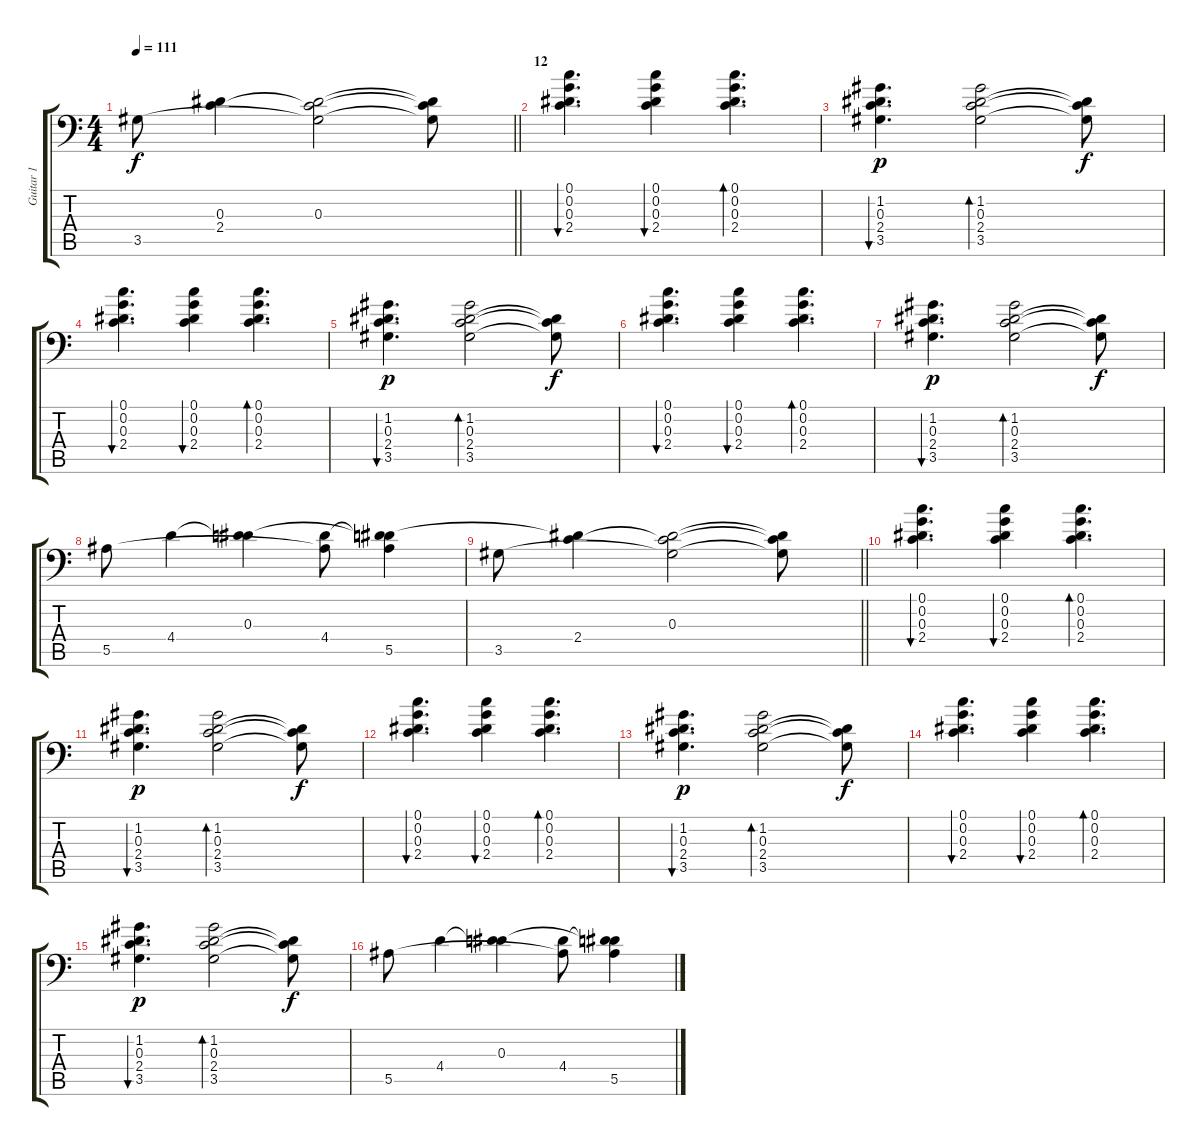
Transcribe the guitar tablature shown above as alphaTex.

\track ("Guitar 1" "Guitar 1") {instrument acousticguitarsteel}
\staff {score tabs}
\tuning (C4 G3 Eb3 Bb2 F2 Bb1) {hide}
\ts (4 4)
\tempo 111
\clef f4
\barLineRight lightlight
\ks c
3.5.8{dy f} (0.3{t} 2.4).4 (0.3 2.4{t} 3.5{t}).2 (0.3{t} 2.4{t} 3.5{t}).8 |
\section ("" "12")
(0.1 0.2 0.3 2.4).4{d bu 60} (0.1 0.2 0.3 2.4).4{bu 60} (0.1 0.2 0.3 2.4).4{d bd 60} |
(1.2 0.3 2.4 3.5).4{d bu 60 dy p} (1.2 0.3 2.4 3.5).2{bd 60} (0.3{t} 2.4{t} 3.5{t}).8{dy f} |
(0.1 0.2 0.3 2.4).4{d bu 60} (0.1 0.2 0.3 2.4).4{bu 60} (0.1 0.2 0.3 2.4).4{d bd 60} |
(1.2 0.3 2.4 3.5).4{d bu 60 dy p} (1.2 0.3 2.4 3.5).2{bd 60} (0.3{t} 2.4{t} 3.5{t}).8{dy f} |
(0.1 0.2 0.3 2.4).4{d bu 60} (0.1 0.2 0.3 2.4).4{bu 60} (0.1 0.2 0.3 2.4).4{d bd 60} |
(1.2 0.3 2.4 3.5).4{d bu 60 dy p} (1.2 0.3 2.4 3.5).2{bd 60} (0.3{t} 2.4{t} 3.5{t}).8{dy f} |
5.5.8 4.4.4 (0.3 4.4{t}).4 (4.4 5.5{t}).8 (0.3{t} 4.4{t} 5.5).4 |
\barLineRight lightlight
3.5.8 (0.3{t} 2.4).4 (0.3 2.4{t} 3.5{t}).2 (0.3{t} 2.4{t} 3.5{t}).8 |
(0.1 0.2 0.3 2.4).4{d bu 60} (0.1 0.2 0.3 2.4).4{bu 60} (0.1 0.2 0.3 2.4).4{d bd 60} |
(1.2 0.3 2.4 3.5).4{d bu 60 dy p} (1.2 0.3 2.4 3.5).2{bd 60} (0.3{t} 2.4{t} 3.5{t}).8{dy f} |
(0.1 0.2 0.3 2.4).4{d bu 60} (0.1 0.2 0.3 2.4).4{bu 60} (0.1 0.2 0.3 2.4).4{d bd 60} |
(1.2 0.3 2.4 3.5).4{d bu 60 dy p} (1.2 0.3 2.4 3.5).2{bd 60} (0.3{t} 2.4{t} 3.5{t}).8{dy f} |
(0.1 0.2 0.3 2.4).4{d bu 60} (0.1 0.2 0.3 2.4).4{bu 60} (0.1 0.2 0.3 2.4).4{d bd 60} |
(1.2 0.3 2.4 3.5).4{d bu 60 dy p} (1.2 0.3 2.4 3.5).2{bd 60} (0.3{t} 2.4{t} 3.5{t}).8{dy f} |
5.5.8 4.4.4 (0.3 4.4{t}).4 (4.4 5.5{t}).8 (0.3{t} 4.4{t} 5.5).4
